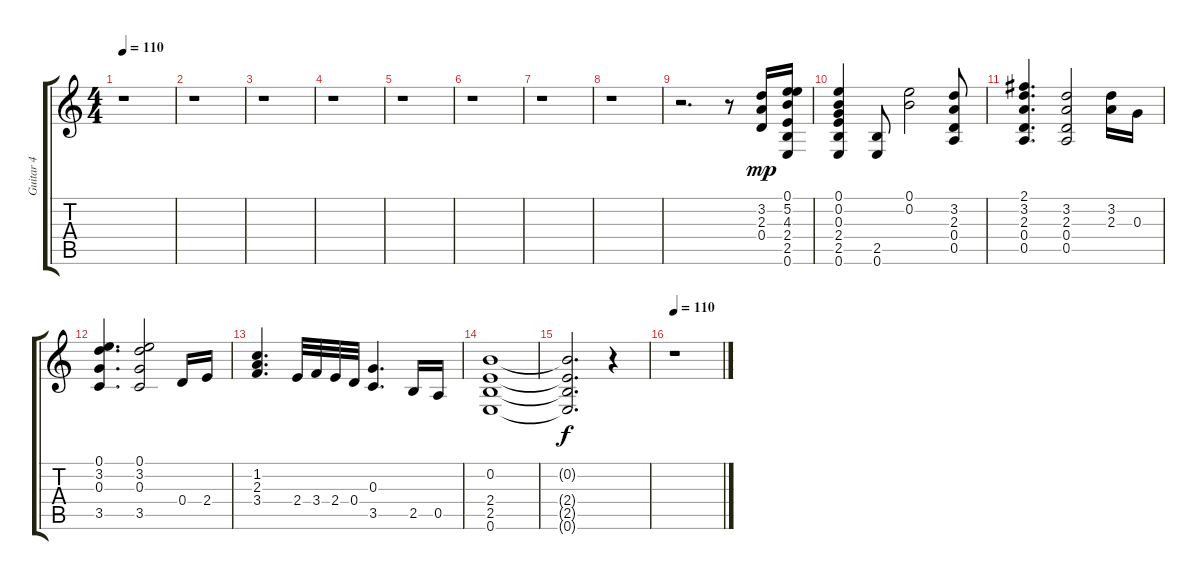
\track ("Guitar 4" "Guitar 4") {instrument distortionguitar}
\staff {score tabs}
\tuning (E4 B3 G3 D3 A2 E2) {hide}
\ts (4 4)
\tempo 110
\clef g2
\ks c
r.1{dy mp} |
r.1 |
r.1 |
r.1 |
r.1 |
r.1 |
r.1 |
r.1 |
r.2{d} r.8 (3.2 2.3 0.4).16 (0.1 5.2 4.3 2.4 2.5 0.6).16 |
(0.1 0.2 0.3 2.4 2.5 0.6).4 (2.5 0.6).8 (0.1 0.2).2 (3.2 2.3 0.4 0.5).8 |
(2.1 3.2 2.3 0.4 0.5).4{d} (3.2 2.3 0.4 0.5).2 (3.2 2.3).16 0.3.16 |
(0.1 3.2 0.3 3.5).4{d} (0.1 3.2 0.3 3.5).2 0.4.16 2.4.16 |
(1.2 2.3 3.4).4{d} 2.4.32 3.4.32 2.4.32 0.4.32 (0.3 3.5).4{d} 2.5.16 0.5.16 |
(0.2 2.4 2.5 0.6).1 |
(0.2{t} 2.4{t} 2.5{t} 0.6{t}).2{d dy f} r.4 |
\tempo 110
r.1
